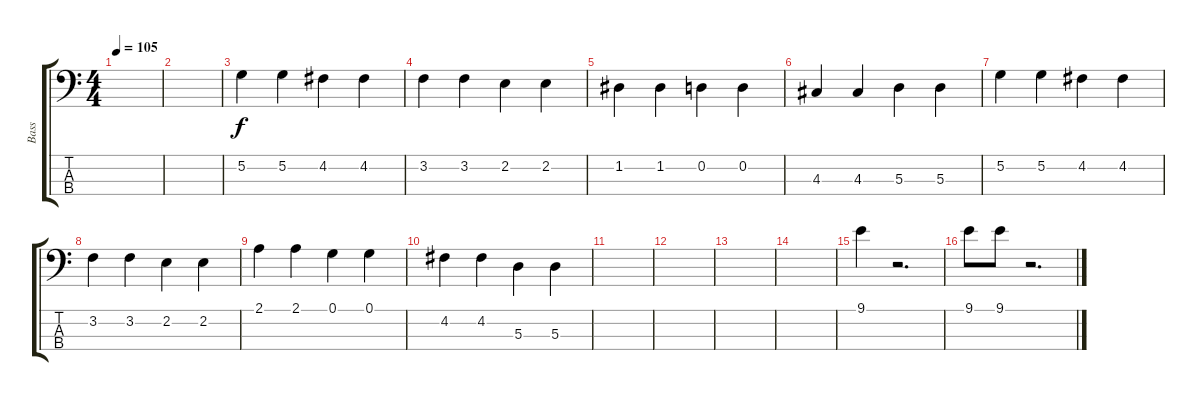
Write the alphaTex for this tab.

\track ("Bass" "Bass") {instrument electricbasspick}
\staff {score tabs}
\tuning (G2 D2 A1 E1) {hide}
\ts (4 4)
\tempo 105
\clef f4
\ks c
|
|
5.2.4 5.2.4 4.2.4 4.2.4 |
3.2.4 3.2.4 2.2.4 2.2.4 |
1.2.4 1.2.4 0.2.4 0.2.4 |
4.3.4 4.3.4 5.3.4 5.3.4 |
5.2.4 5.2.4 4.2.4 4.2.4 |
3.2.4 3.2.4 2.2.4 2.2.4 |
2.1.4 2.1.4 0.1.4 0.1.4 |
4.2.4 4.2.4 5.3.4 5.3.4 |
|
|
|
|
9.1.4 r.2{d} |
9.1.8 9.1.8 r.2{d}
